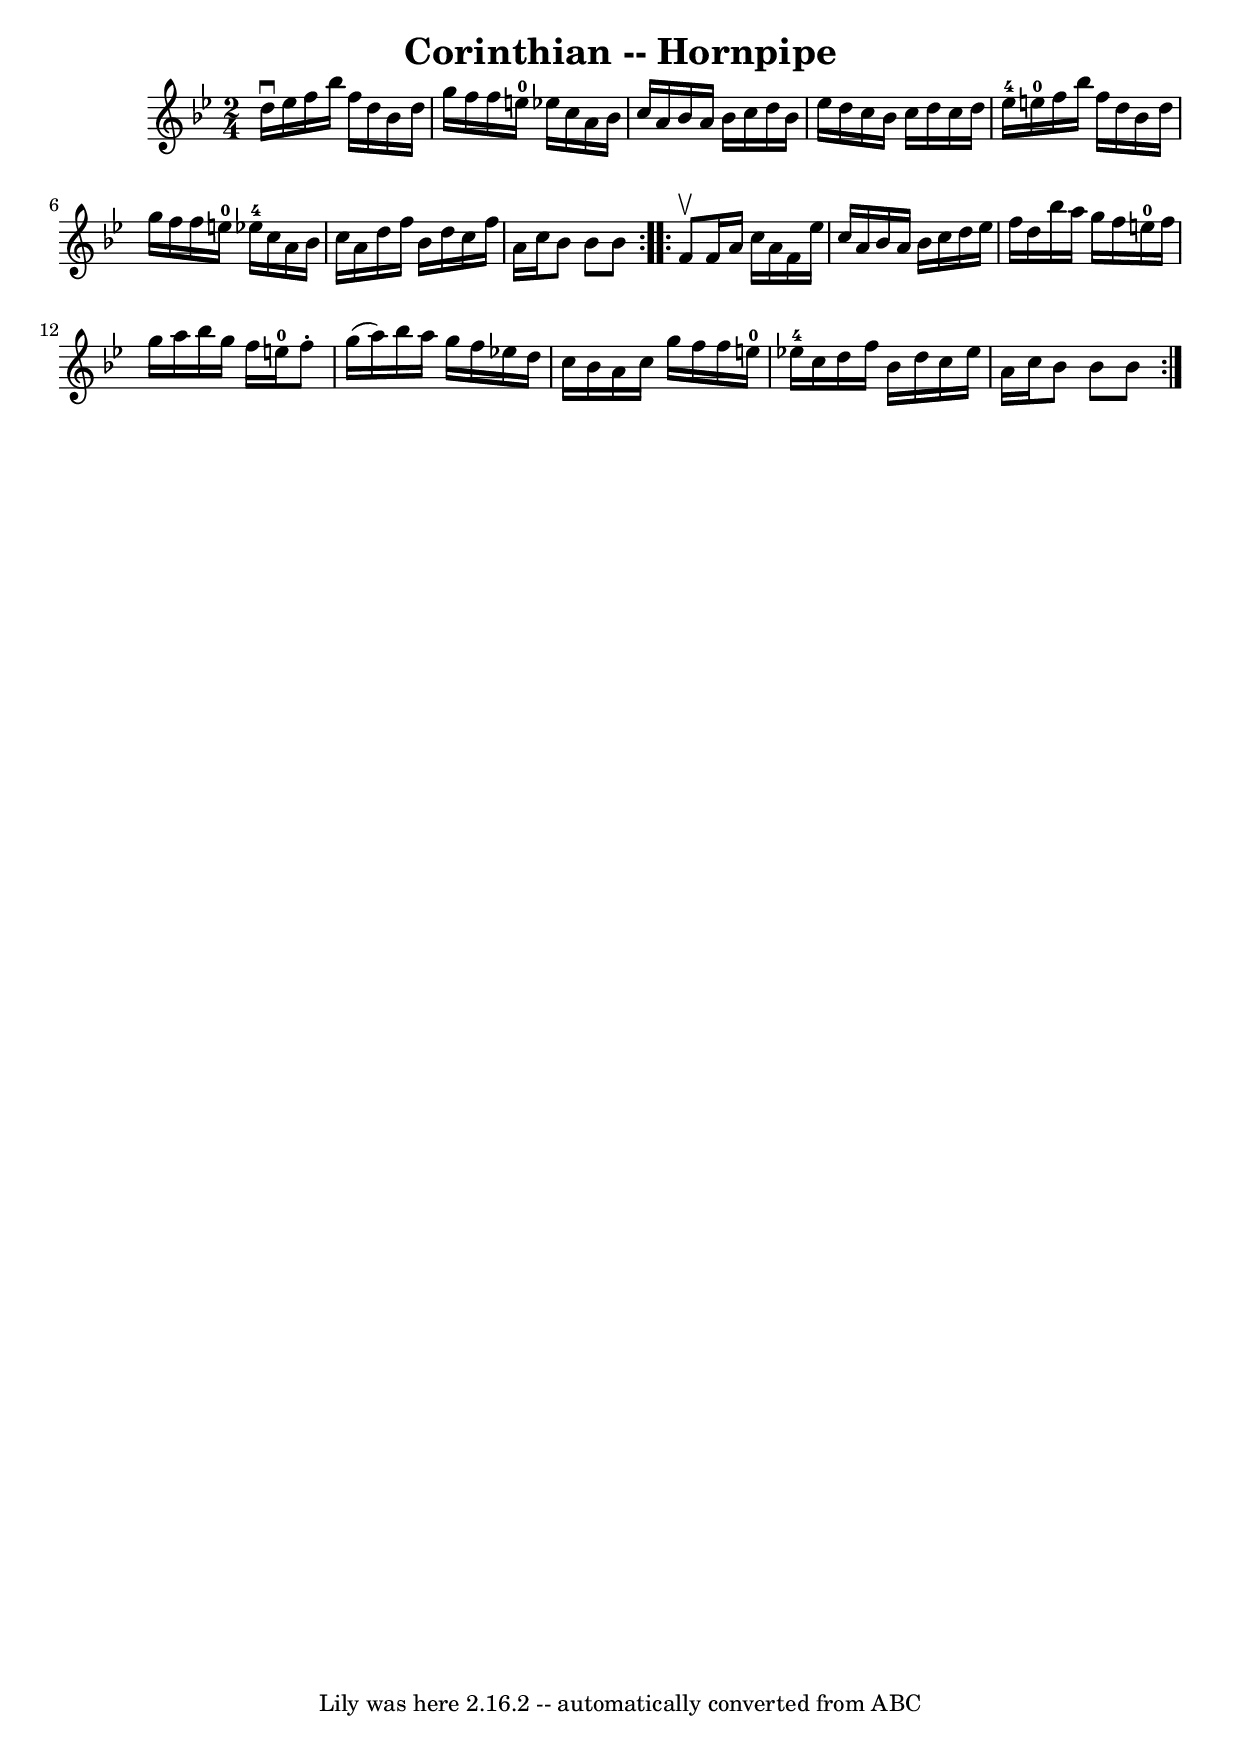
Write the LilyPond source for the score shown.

\version "2.16.2"
\include "Mammoth.ily"
\header {
  %% book = "Cole's 1000 Fiddle Tunes"
  crossRefNumber = "1"
  footnotes = ""
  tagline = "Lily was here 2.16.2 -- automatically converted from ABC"
  title = "Corinthian -- Hornpipe"

}
voicedefault =  {



  \repeat volta 2 {

    \time 2/4 
    \key bes \major d''16^\downbow ees''16  |
    f''16    
    bes''16 f''16 d''16 bes'16 d''16 g''16 f''16  |
    
    f''16 e''16-0 ees''!16 c''16 a'16 bes'16 c''16 a'16  
    |
    bes'16 a'16 bes'16 c''16 d''16 bes'16 ees''16    
    d''16  |
    c''16 bes'16 c''16 d''16 c''16 d''16    
    ees''16-4 e''16-0 |
    f''16 bes''16 f''16 d''16    
    bes'16 d''16 g''16 f''16  |
    f''16 e''16-0 ees''!16 -4 c''16 a'16 bes'16 c''16 a'16  |
    d''16 f''16    
    bes'16 d''16 c''16 f''16 a'16 c''16  |
    bes'8 bes'8   
    bes'8  
  }     
  \repeat volta 2 {
    f'8^\upbow |
    f'16 a'16 c''16  
    a'16 f'16 ees''16 c''16 a'16  |
    bes'16 a'16 bes'16 
    c''16 d''16 ees''16 f''16 d''16  |
    bes''16 a''16    
    g''16 f''16 e''16-0 f''16 g''16 a''16  |
    bes''16    
    g''16 f''16 e''16-0 f''8 -. g''16 (a''16) |
    
    bes''16 a''16 g''16 f''16 ees''!16 d''16 c''16 bes'16  
    |
    a'16 c''16 g''16 f''16 f''16 e''16-0 ees''!16 -4 c''16  |
    d''16 f''16 bes'16 d''16 c''16 ees''16  
    a'16 c''16  |
    bes'8 bes'8 bes'8  
  }   

}

\score{
  <<

    \context Staff="default"
    {
      \voicedefault 
      
    }

  >>
  \layout {
    
  }
  \midi {
  }

}
